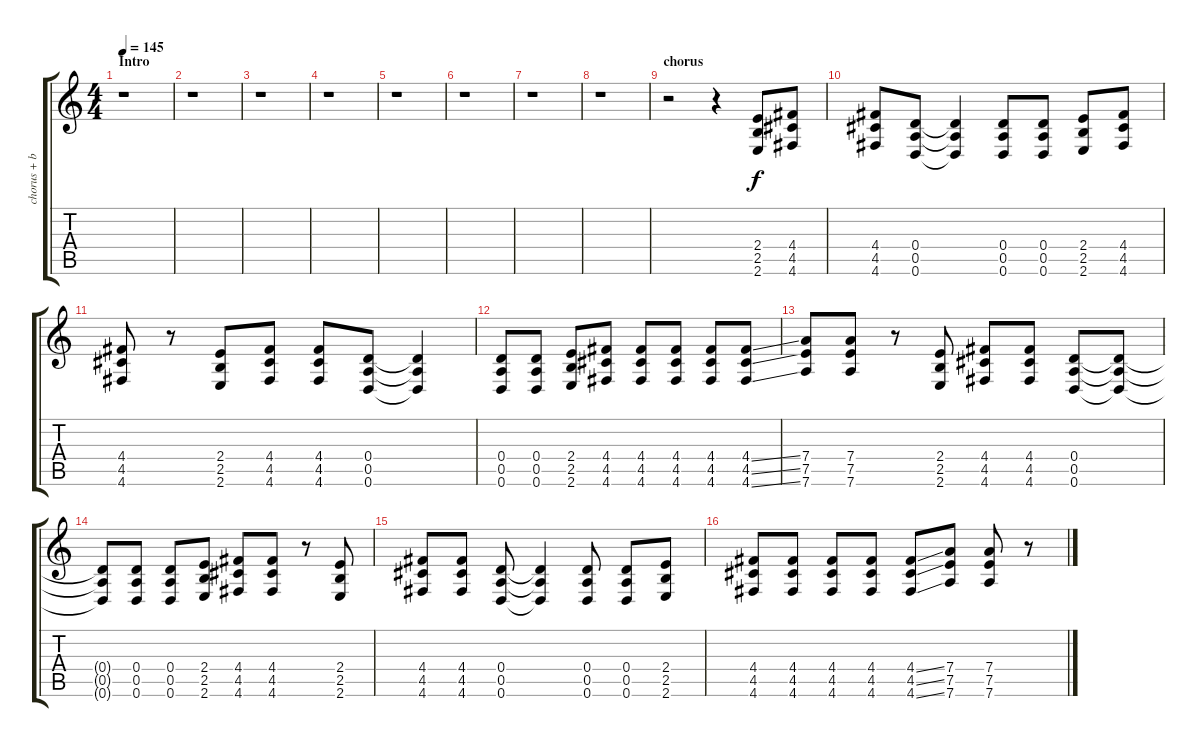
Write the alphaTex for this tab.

\track ("chorus + bridge part" "chorus + b") {instrument overdrivenguitar}
\staff {score tabs}
\tuning (E4 B3 G3 D3 A2 D2) {hide}
\ts (4 4)
\section ("" "Intro")
\tempo 145
\clef g2
\ks c
r.1{dy f instrument overdrivenguitar} |
r.1 |
r.1 |
r.1 |
r.1 |
r.1 |
r.1 |
r.1 |
\section ("" "chorus")
r.2 r.4 (2.4 2.5 2.6).8 (4.4 4.5 4.6).8 |
(4.4 4.5 4.6).8 (0.4 0.5 0.6).8 (0.4{t} 0.5{t} 0.6{t}).4 (0.4 0.5 0.6).8 (0.4 0.5 0.6).8 (2.4 2.5 2.6).8 (4.4 4.5 4.6).8 |
(4.4 4.5 4.6).8 r.8 (2.4 2.5 2.6).8 (4.4 4.5 4.6).8 (4.4 4.5 4.6).8 (0.4 0.5 0.6).8 (0.4{t} 0.5{t} 0.6{t}).4 |
(0.4 0.5 0.6).8 (0.4 0.5 0.6).8 (2.4 2.5 2.6).8 (4.4 4.5 4.6).8 (4.4 4.5 4.6).8 (4.4 4.5 4.6).8 (4.4 4.5 4.6).8 (4.4{ss} 4.5{ss} 4.6{ss}).8 |
(7.4 7.5 7.6).8 (7.4 7.5 7.6).8 r.8 (2.4 2.5 2.6).8 (4.4 4.5 4.6).8 (4.4 4.5 4.6).8 (0.4 0.5 0.6).8 (0.4{t} 0.5{t} 0.6{t}).8 |
(0.4{t} 0.5{t} 0.6{t}).8 (0.4 0.5 0.6).8 (0.4 0.5 0.6).8 (2.4 2.5 2.6).8 (4.4 4.5 4.6).8 (4.4 4.5 4.6).8 r.8 (2.4 2.5 2.6).8 |
(4.4 4.5 4.6).8 (4.4 4.5 4.6).8 (0.4 0.5 0.6).8 (0.4{t} 0.5{t} 0.6{t}).4 (0.4 0.5 0.6).8 (0.4 0.5 0.6).8 (2.4 2.5 2.6).8 |
(4.4 4.5 4.6).8 (4.4 4.5 4.6).8 (4.4 4.5 4.6).8 (4.4 4.5 4.6).8 (4.4{ss} 4.5{ss} 4.6{ss}).8 (7.4 7.5 7.6).8 (7.4 7.5 7.6).8 r.8
